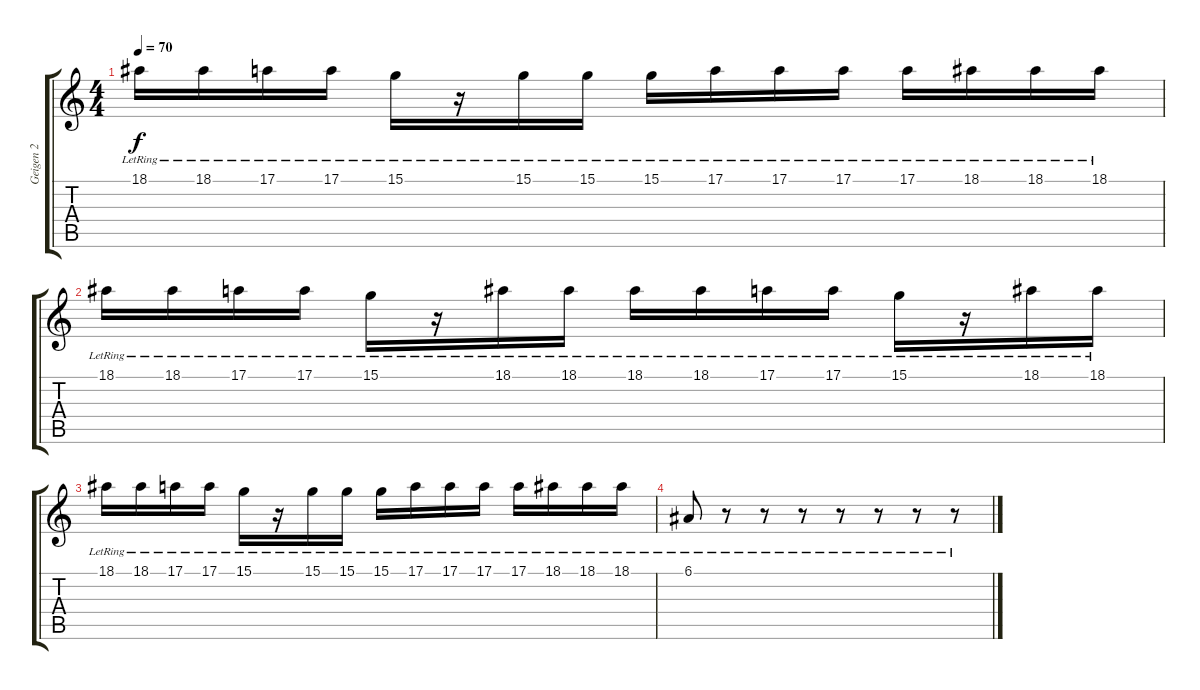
\track ("Geigen 2" "Geigen 2") {instrument stringensemble1}
\staff {score tabs}
\tuning (E4 B3 G3 D3 A2 E2) {hide}
\ts (4 4)
\tempo 70
\clef g2
\ks c
18.1{lr}.16{dy f} 18.1{lr}.16 17.1{lr}.16 17.1{lr}.16 15.1{lr}.16 r.16 15.1{lr}.16 15.1{lr}.16 15.1{lr}.16 17.1{lr}.16 17.1{lr}.16 17.1{lr}.16 17.1{lr}.16 18.1{lr}.16 18.1{lr}.16 18.1{lr}.16 |
18.1{lr}.16 18.1{lr}.16 17.1{lr}.16 17.1{lr}.16 15.1{lr}.16 r.16 18.1{lr}.16 18.1{lr}.16 18.1{lr}.16 18.1{lr}.16 17.1{lr}.16 17.1{lr}.16 15.1{lr}.16 r.16 18.1{lr}.16 18.1{lr}.16 |
18.1{lr}.16 18.1{lr}.16 17.1{lr}.16 17.1{lr}.16 15.1{lr}.16 r.16 15.1{lr}.16 15.1{lr}.16 15.1{lr}.16 17.1{lr}.16 17.1{lr}.16 17.1{lr}.16 17.1{lr}.16 18.1{lr}.16 18.1{lr}.16 18.1{lr}.16 |
6.1{lr}.8 r.8 r.8 r.8 r.8 r.8 r.8 r.8
